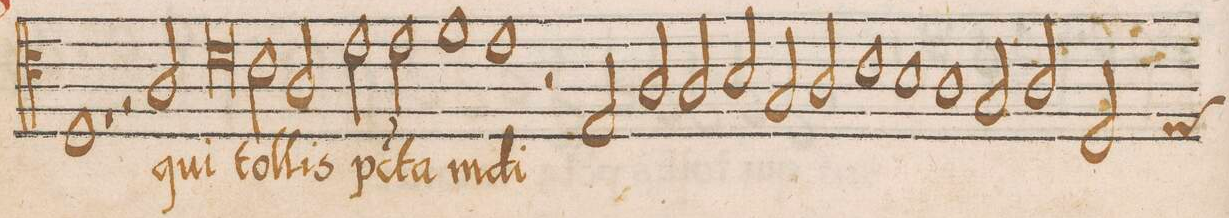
**kern	**text
*I"CANTVS	*
*clefC4	*
*k[]	*
*met(c|)	*
*M2/1	*
1D	-i
*	*Xij
=45	=45
1r	.
2r	.
2A/	qui
=46	=46
0d	tol-
=47	=47
2c\	-lis
2A/	p(e)c-
2e\	-(ca)-
2e\	-ta
=48	=48
1f	m(un)-
1e	-di
=49	=49
2r	.
2E/	.
2A/	.
2A/	.
=50	=50
2B/	.
2G/	.
2A/	.
1c	.
=51	=51
1B	.
1A	.
=52	=52
2G/	.
2A/	.
*custos:E	*
2D/	.
=53	=53
*-	*-
